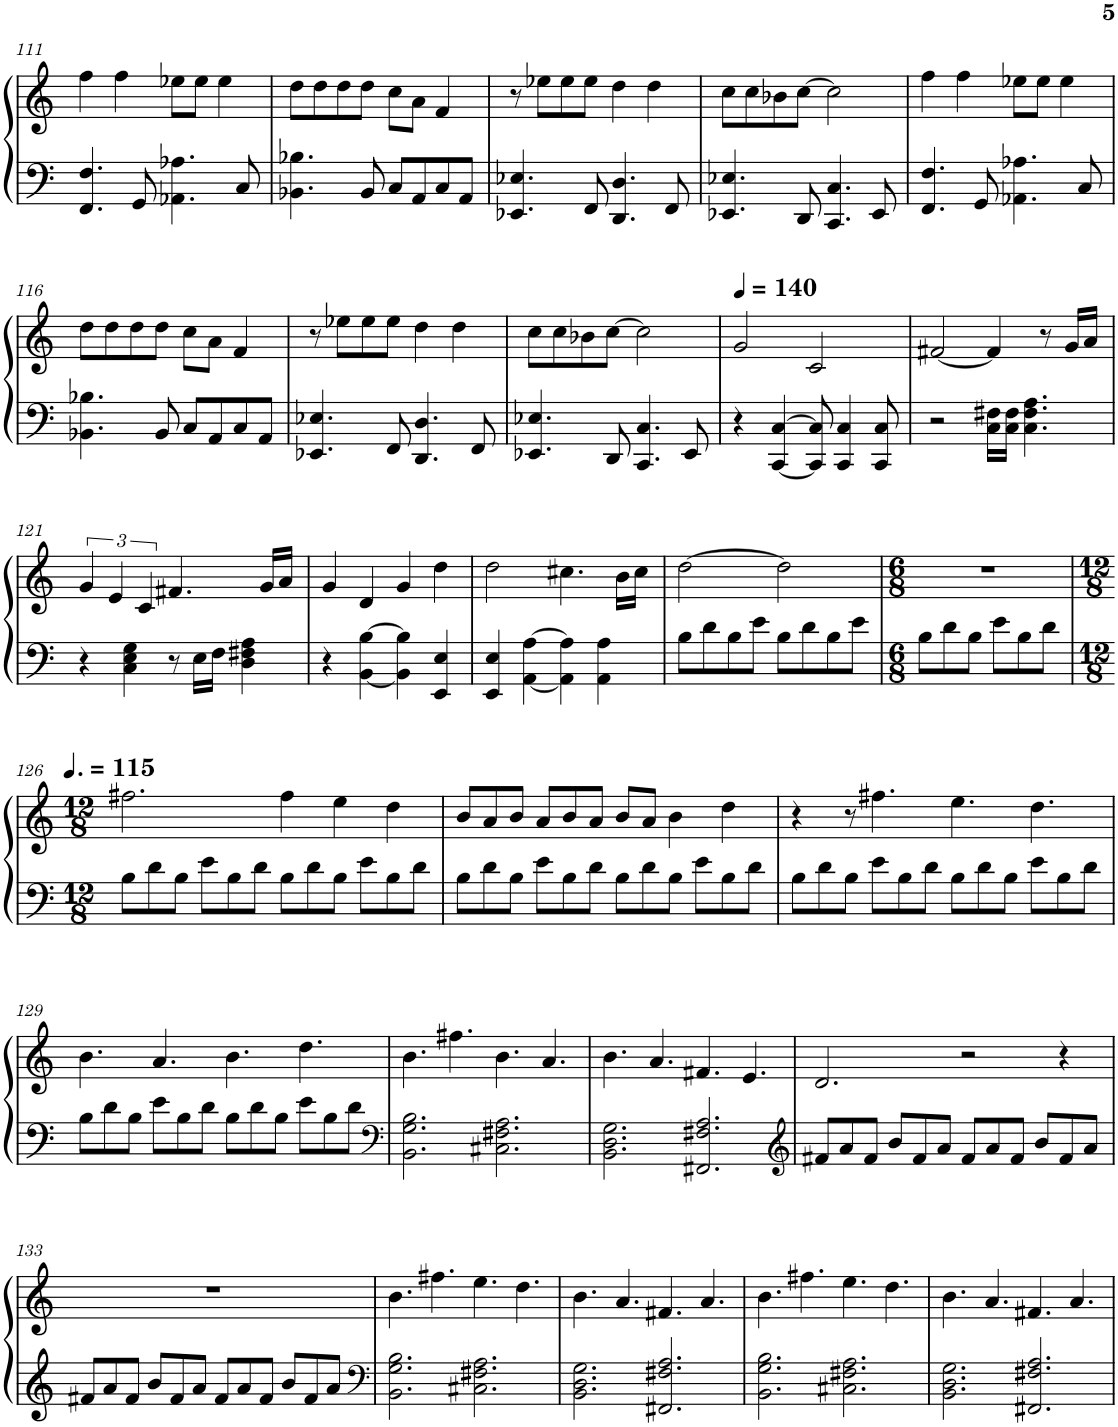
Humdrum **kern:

**kern	**kern
*part1	*part1
*staff2	*staff1
*I"Piano	*
*I'Pno.	*
!!LO:PB:g=z
*clefF4	*clefG2
*k[]	*k[]
*M4/4	*M4/4
=111	=111
4.FF/ 4.F/	4ff\
.	4ff\
8GG/	.
4.AA-X\ 4.A-X\	8ee-X\L
.	8ee-\J
.	4ee-\
8C/	.
=112	=112
4.BB-X\ 4.B-X\	8dd\L
.	8dd\
.	8dd\
8BB-/	8dd\J
8C/L	8cc\L
8AA/	8a\J
8C/	4f/
8AA/J	.
=113	=113
4.EE-X/ 4.E-X/	8r
.	8ee-X\L
.	8ee-\
8FF/	8ee-\J
4.DD/ 4.D/	4dd\
.	4dd\
8FF/	.
=114	=114
4.EE-X/ 4.E-X/	8cc\L
.	8cc\
.	8b-X\
8DD/	[8cc\J
4.CC/ 4.C/	2cc\]
8EE-/	.
=115	=115
4.FF/ 4.F/	4ff\
.	4ff\
8GG/	.
4.AA-X\ 4.A-X\	8ee-X\L
.	8ee-\J
.	4ee-\
8C/	.
!!LO:LB:g=z
=116	=116
4.BB-X\ 4.B-X\	8dd\L
.	8dd\
.	8dd\
8BB-/	8dd\J
8C/L	8cc\L
8AA/	8a\J
8C/	4f/
8AA/J	.
=117	=117
4.EE-X/ 4.E-X/	8r
.	8ee-X\L
.	8ee-\
8FF/	8ee-\J
4.DD/ 4.D/	4dd\
.	4dd\
8FF/	.
=118	=118
4.EE-X/ 4.E-X/	8cc\L
.	8cc\
.	8b-X\
8DD/	[8cc\J
4.CC/ 4.C/	2cc\]
8EE-/	.
=119	=119
*	*MM140
4r	2g/
[4CC/ [4C/	.
8CC/] 8C/]	2c/
4CC/ 4C/	.
8CC/ 8C/	.
=120	=120
2r	[2f#X/
16C\ 16F#X\LL	4f#/]
16C\ 16F#\JJ	.
4.C\ 4.F#\ 4.A\	.
.	8r
.	16g/LL
.	16a/JJ
!!LO:LB:g=z
=121	=121
4r	6g/
.	6e/
4C\ 4E\ 4G\	.
.	6c/
8r	4.f#X/
16E\LL	.
16F\JJ	.
4D\ 4F#X\ 4A\	.
.	16g/LL
.	16a/JJ
=122	=122
4r	4g/
[4BB\ [4B\	4d/
4BB\] 4B\]	4g/
4EE/ 4E/	4dd\
=123	=123
4EE/ 4E/	2dd\
[4AA\ [4A\	.
4AA\] 4A\]	4.cc#X\
4AA\ 4A\	.
.	16b\LL
.	16cc#\JJ
=124	=124
8B\L	[2dd\
8d\	.
8B\	.
8e\J	.
8B\L	2dd\]
8d\	.
8B\	.
8e\J	.
=125	=125
*M6/8	*M6/8
8B\L	2.r
8d\	.
8B\J	.
8e\L	.
8B\	.
8d\J	.
!!LO:LB:g=z
=126	=126
*M12/8	*M12/8
*	*MM173
8B\L	2.ff#X\
8d\	.
8B\J	.
8e\L	.
8B\	.
8d\J	.
8B\L	4ff#\
8d\	.
8B\J	4ee\
8e\L	.
8B\	4dd\
8d\J	.
=127	=127
8B\L	8b/L
8d\	8a/
8B\J	8b/J
8e\L	8a/L
8B\	8b/
8d\J	8a/J
8B\L	8b/L
8d\	8a/J
8B\J	4b\
8e\L	.
8B\	4dd\
8d\J	.
=128	=128
8B\L	4r
8d\	.
8B\J	8r
8e\L	4.ff#X\
8B\	.
8d\J	.
8B\L	4.ee\
8d\	.
8B\J	.
8e\L	4.dd\
8B\	.
8d\J	.
!!LO:LB:g=z
=129	=129
8B\L	4.b\
8d\	.
8B\J	.
8e\L	4.a/
8B\	.
8d\J	.
8B\L	4.b\
8d\	.
8B\J	.
8e\L	4.dd\
8B\	.
8d\J	.
=130	=130
*clefF4	*
2.BB\ 2.G\ 2.B\	4.b\
.	4.ff#X\
2.C#X\ 2.F#X\ 2.A\	4.b\
.	4.a/
=131	=131
2.BB\ 2.D\ 2.G\	4.b\
.	4.a/
2.FF#X/ 2.F#X/ 2.A/	4.f#X/
.	4.e/
=132	=132
*clefG2	*
8f#X/L	2.d/
8a/	.
8f#/J	.
8b/L	.
8f#/	.
8a/J	.
8f#/L	2r
8a/	.
8f#/J	.
8b/L	.
8f#/	4r
8a/J	.
!!LO:LB:g=z
=133	=133
8f#X/L	1.r
8a/	.
8f#/J	.
8b/L	.
8f#/	.
8a/J	.
8f#/L	.
8a/	.
8f#/J	.
8b/L	.
8f#/	.
8a/J	.
=134	=134
*clefF4	*
2.BB\ 2.G\ 2.B\	4.b\
.	4.ff#X\
2.C#X\ 2.F#X\ 2.A\	4.ee\
.	4.dd\
=135	=135
2.BB\ 2.D\ 2.G\	4.b\
.	4.a/
2.FF#X/ 2.F#X/ 2.A/	4.f#X/
.	4.a/
=136	=136
2.BB\ 2.G\ 2.B\	4.b\
.	4.ff#X\
2.C#X\ 2.F#X\ 2.A\	4.ee\
.	4.dd\
=137	=137
2.BB\ 2.D\ 2.G\	4.b\
.	4.a/
2.FF#X/ 2.F#X/ 2.A/	4.f#X/
.	4.a/
=	=
*-	*-
